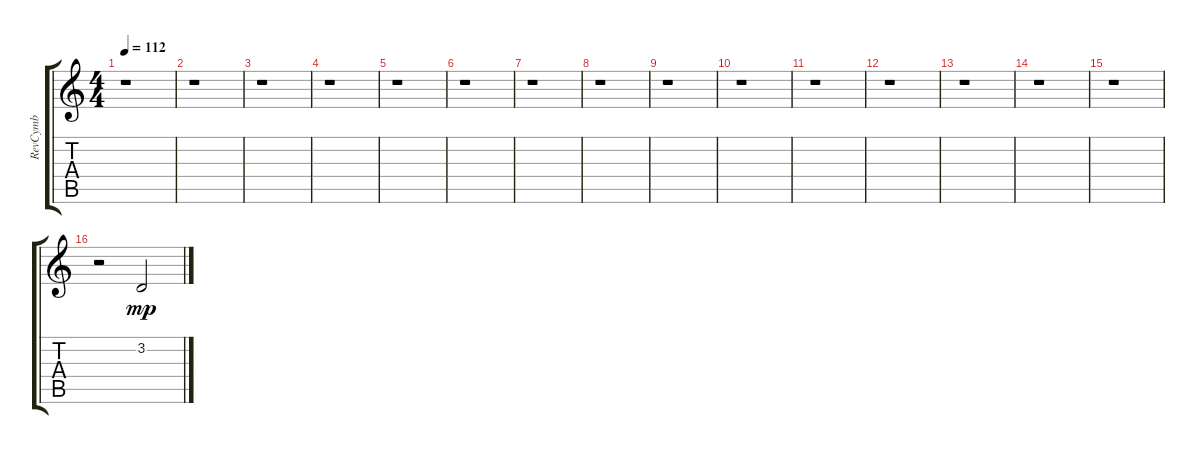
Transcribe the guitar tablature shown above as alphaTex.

\track ("RevCymb" "RevCymb") {instrument reversecymbal}
\staff {score tabs}
\tuning (E4 B3 G3 D3 A2 E2) {hide}
\ts (4 4)
\tempo 112
\clef g2
\ks c
r.1{dy mp} |
r.1 |
r.1 |
r.1 |
r.1 |
r.1 |
r.1 |
r.1 |
r.1 |
r.1 |
r.1 |
r.1 |
r.1 |
r.1 |
r.1 |
r.2 3.2.2
